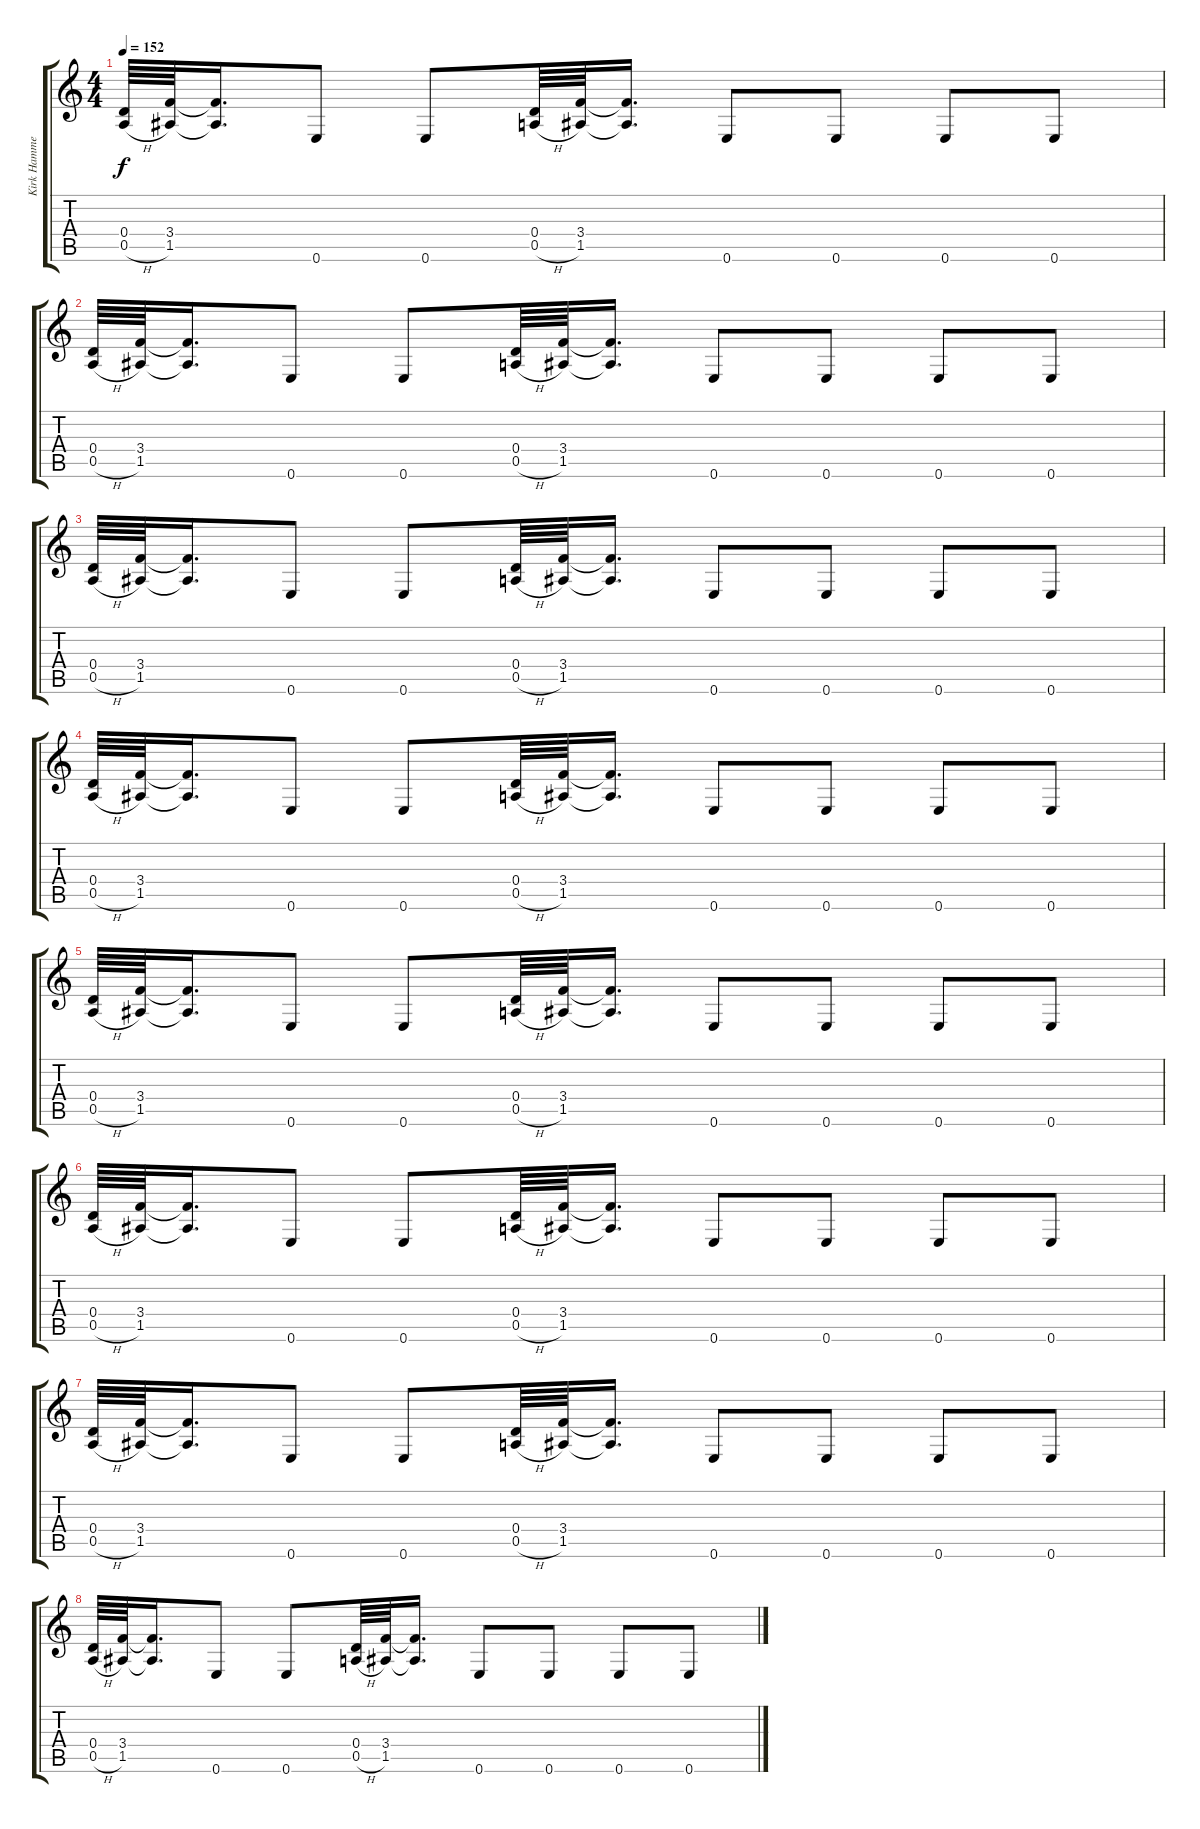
\track ("Kirk Hammett" "Kirk Hamme") {instrument distortionguitar bank 17}
\staff {score tabs}
\tuning (E4 B3 G3 D3 A2 E2) {hide}
\ts (4 4)
\tempo 152
\clef g2
\ks c
(0.4 0.5{h}).64{dy f} (3.4 1.5).64 (3.4{t} 1.5{t}).16{d} 0.6.8 0.6.8 (0.4 0.5{h}).64 (3.4 1.5).64 (3.4{t} 1.5{t}).16{d} 0.6.8 0.6.8 0.6.8 0.6.8 |
(0.4 0.5{h}).64 (3.4 1.5).64 (3.4{t} 1.5{t}).16{d} 0.6.8 0.6.8 (0.4 0.5{h}).64 (3.4 1.5).64 (3.4{t} 1.5{t}).16{d} 0.6.8 0.6.8 0.6.8 0.6.8 |
(0.4 0.5{h}).64 (3.4 1.5).64 (3.4{t} 1.5{t}).16{d} 0.6.8 0.6.8 (0.4 0.5{h}).64 (3.4 1.5).64 (3.4{t} 1.5{t}).16{d} 0.6.8 0.6.8 0.6.8 0.6.8 |
(0.4 0.5{h}).64 (3.4 1.5).64 (3.4{t} 1.5{t}).16{d} 0.6.8 0.6.8 (0.4 0.5{h}).64 (3.4 1.5).64 (3.4{t} 1.5{t}).16{d} 0.6.8 0.6.8 0.6.8 0.6.8 |
(0.4 0.5{h}).64 (3.4 1.5).64 (3.4{t} 1.5{t}).16{d} 0.6.8 0.6.8 (0.4 0.5{h}).64 (3.4 1.5).64 (3.4{t} 1.5{t}).16{d} 0.6.8 0.6.8 0.6.8 0.6.8 |
(0.4 0.5{h}).64 (3.4 1.5).64 (3.4{t} 1.5{t}).16{d} 0.6.8 0.6.8 (0.4 0.5{h}).64 (3.4 1.5).64 (3.4{t} 1.5{t}).16{d} 0.6.8 0.6.8 0.6.8 0.6.8 |
(0.4 0.5{h}).64 (3.4 1.5).64 (3.4{t} 1.5{t}).16{d} 0.6.8 0.6.8 (0.4 0.5{h}).64 (3.4 1.5).64 (3.4{t} 1.5{t}).16{d} 0.6.8 0.6.8 0.6.8 0.6.8 |
(0.4 0.5{h}).64 (3.4 1.5).64 (3.4{t} 1.5{t}).16{d} 0.6.8 0.6.8 (0.4 0.5{h}).64 (3.4 1.5).64 (3.4{t} 1.5{t}).16{d} 0.6.8 0.6.8 0.6.8 0.6.8
